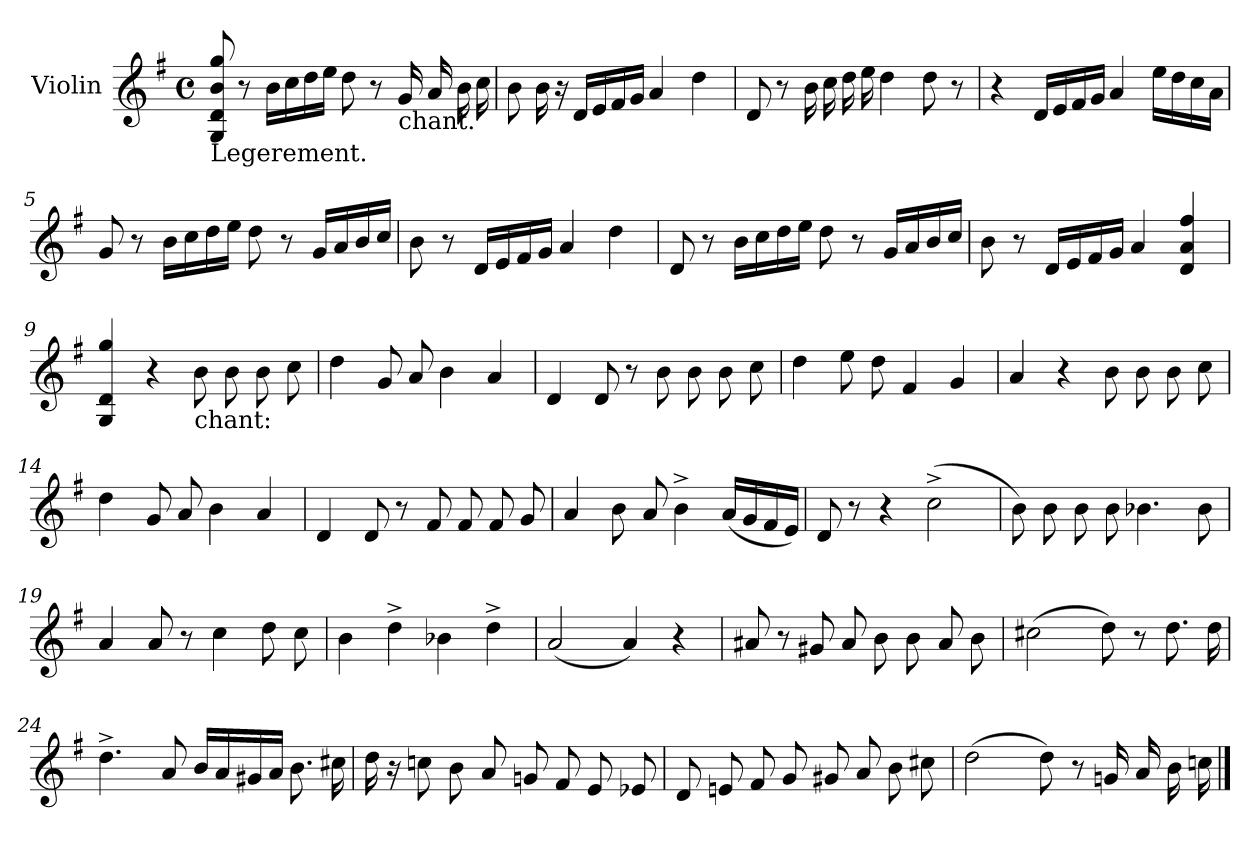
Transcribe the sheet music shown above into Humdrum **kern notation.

**kern
*part1
*staff1
*I"Violin
*I'Vln.
*clefG2
*k[f#]
*M4/4
*met(c)
=1
!LO:TX:b:t=Legerement.
8G/ 8d/ 8b/ 8gg/
8r
16bLL
16cc
16dd
16eeJJ
8dd\
8r
!LO:TX:b:t=chant.
16g/
16a/
16b\
16cc\
=2
8b\
16b\
16r
16dLL
16e
16f#
16gJJ
4a/
4dd\
=3
8d/
8r
16b\
16cc\
16dd\
16ee\
4dd\
8dd\
8r
!!LO:LB:g=z
=4
4r
16dLL
16e
16f#
16gJJ
4a/
16eeLL
16dd
16cc
16aJJ
=5
8g/
8r
16bLL
16cc
16dd
16eeJJ
8dd\
8r
16gLL
16a
16b
16ccJJ
=6
8b\
8r
16dLL
16e
16f#
16gJJ
4a/
4dd\
!!LO:LB:g=z
=7
8d/
8r
16bLL
16cc
16dd
16eeJJ
8dd\
8r
16gLL
16a
16b
16ccJJ
=8
8b\
8r
16dLL
16e
16f#
16gJJ
4a/
4d/ 4a/ 4ff#/
=9
4G/ 4d/ 4gg/
4r
!LO:TX:b:t=chant&colon;
8b\
8b\
8b\
8cc\
=10
4dd\
8g/
8a/
4b\
4a/
!!LO:LB:g=z
=11
4d/
8d/
8r
8b\
8b\
8b\
8cc\
=12
(<4dd\
8ee\
8dd\
4f#/
4g/
=13
4a/
4r
8b\
8b\
8b\
8cc\
=14
(<4dd\
8g/
8a/
4b\
4a/
=15
4d/
8d/
8r
8f#/
8f#/
8f#/
8g/
!!LO:LB:g=z
=16
4a/
8b\
8a/
4b^\
(<16aLL
16g
16f#
16eJJ)
=17
8d/
8r
4r
(>2cc^\
=18
8b\)
8b\
8b\
8b\
4.b-X\
8b-\
=19
4a/
8a/
8r
4cc\
8dd\
8cc\
=20
4b\
4dd^\
4b-X\
4dd^\
!!LO:LB:g=z
=21
(<2a/
4a/)
4r
=22
8a#X/
8r
8g#X/
8a#/
8b\
8b\
8a#/
8b\
=23
(>2cc#X\
8dd\)
8r
8.dd\
16dd\
=24
4.dd^\
8a/
16bLL
16a
16g#X
16aJJ
8.b\
16cc#X\
!!LO:LB:g=z
=25
16dd\
16r
8ccn\
8b\
8a/
8gn/
8f#/
8e/
8e-X/
=26
8d/
8en/
8f#/
8g/
8g#X/
8a/
8b\
8cc#X\
=27
(>2dd\
8dd\)
8r
16gn/
16a/
16b\
16ccn\
==
*-
